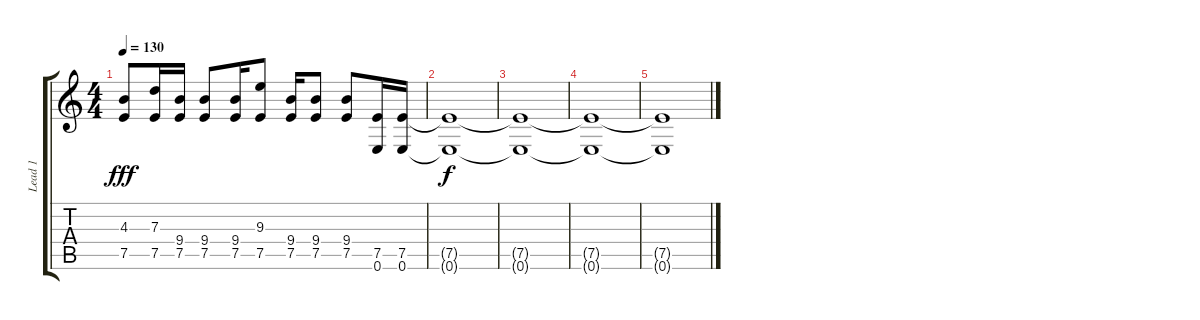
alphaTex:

\track ("Lead 1" "Lead 1") {instrument distortionguitar}
\staff {score tabs}
\tuning (E4 B3 G3 D3 A2 E2) {hide}
\ts (4 4)
\tempo 130
\clef g2
\ks c
(4.3 7.5).8{dy fff} (7.3 7.5).16 (9.4 7.5).16 (9.4 7.5).8 (9.4 7.5).16 (9.3 7.5).8 (9.4 7.5).16 (9.4 7.5).8 (9.4 7.5).8 (7.5 0.6).16 (7.5 0.6).16 |
(7.5{t} 0.6{t}).1{dy f} |
(7.5{t} 0.6{t}).1 |
(7.5{t} 0.6{t}).1 |
(7.5{t} 0.6{t}).1
